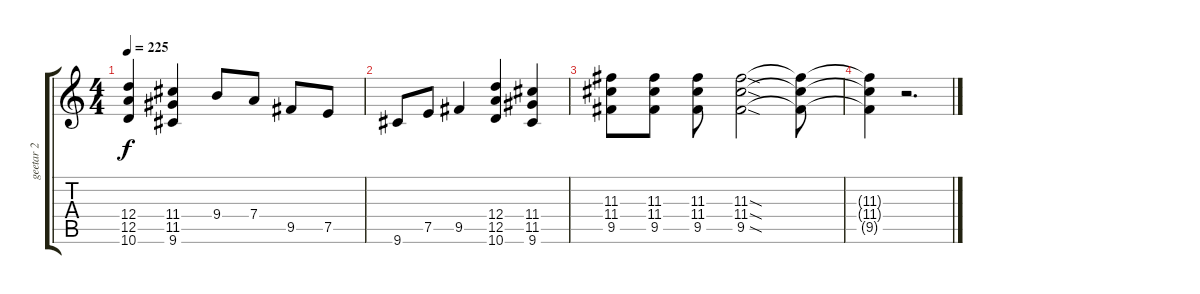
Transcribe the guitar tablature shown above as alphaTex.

\track ("geetar 2" "geetar 2") {instrument distortionguitar}
\staff {score tabs}
\tuning (E4 B3 G3 D3 A2 E2) {hide}
\ts (4 4)
\tempo 225
\clef g2
\ks c
(12.4 12.5 10.6).4{dy f} (11.4 11.5 9.6).4 9.4.8 7.4.8 9.5.8 7.5.8 |
9.6.8 7.5.8 9.5.4 (12.4 12.5 10.6).4 (11.4 11.5 9.6).4 |
(11.3 11.4 9.5).8 (11.3 11.4 9.5).8 (11.3 11.4 9.5).8 (11.3{sod} 11.4{sod} 9.5{sod}).2 (11.3{t} 11.4{t} 9.5{t}).8 |
(11.3{t} 11.4{t} 9.5{t}).4 r.2{d}
